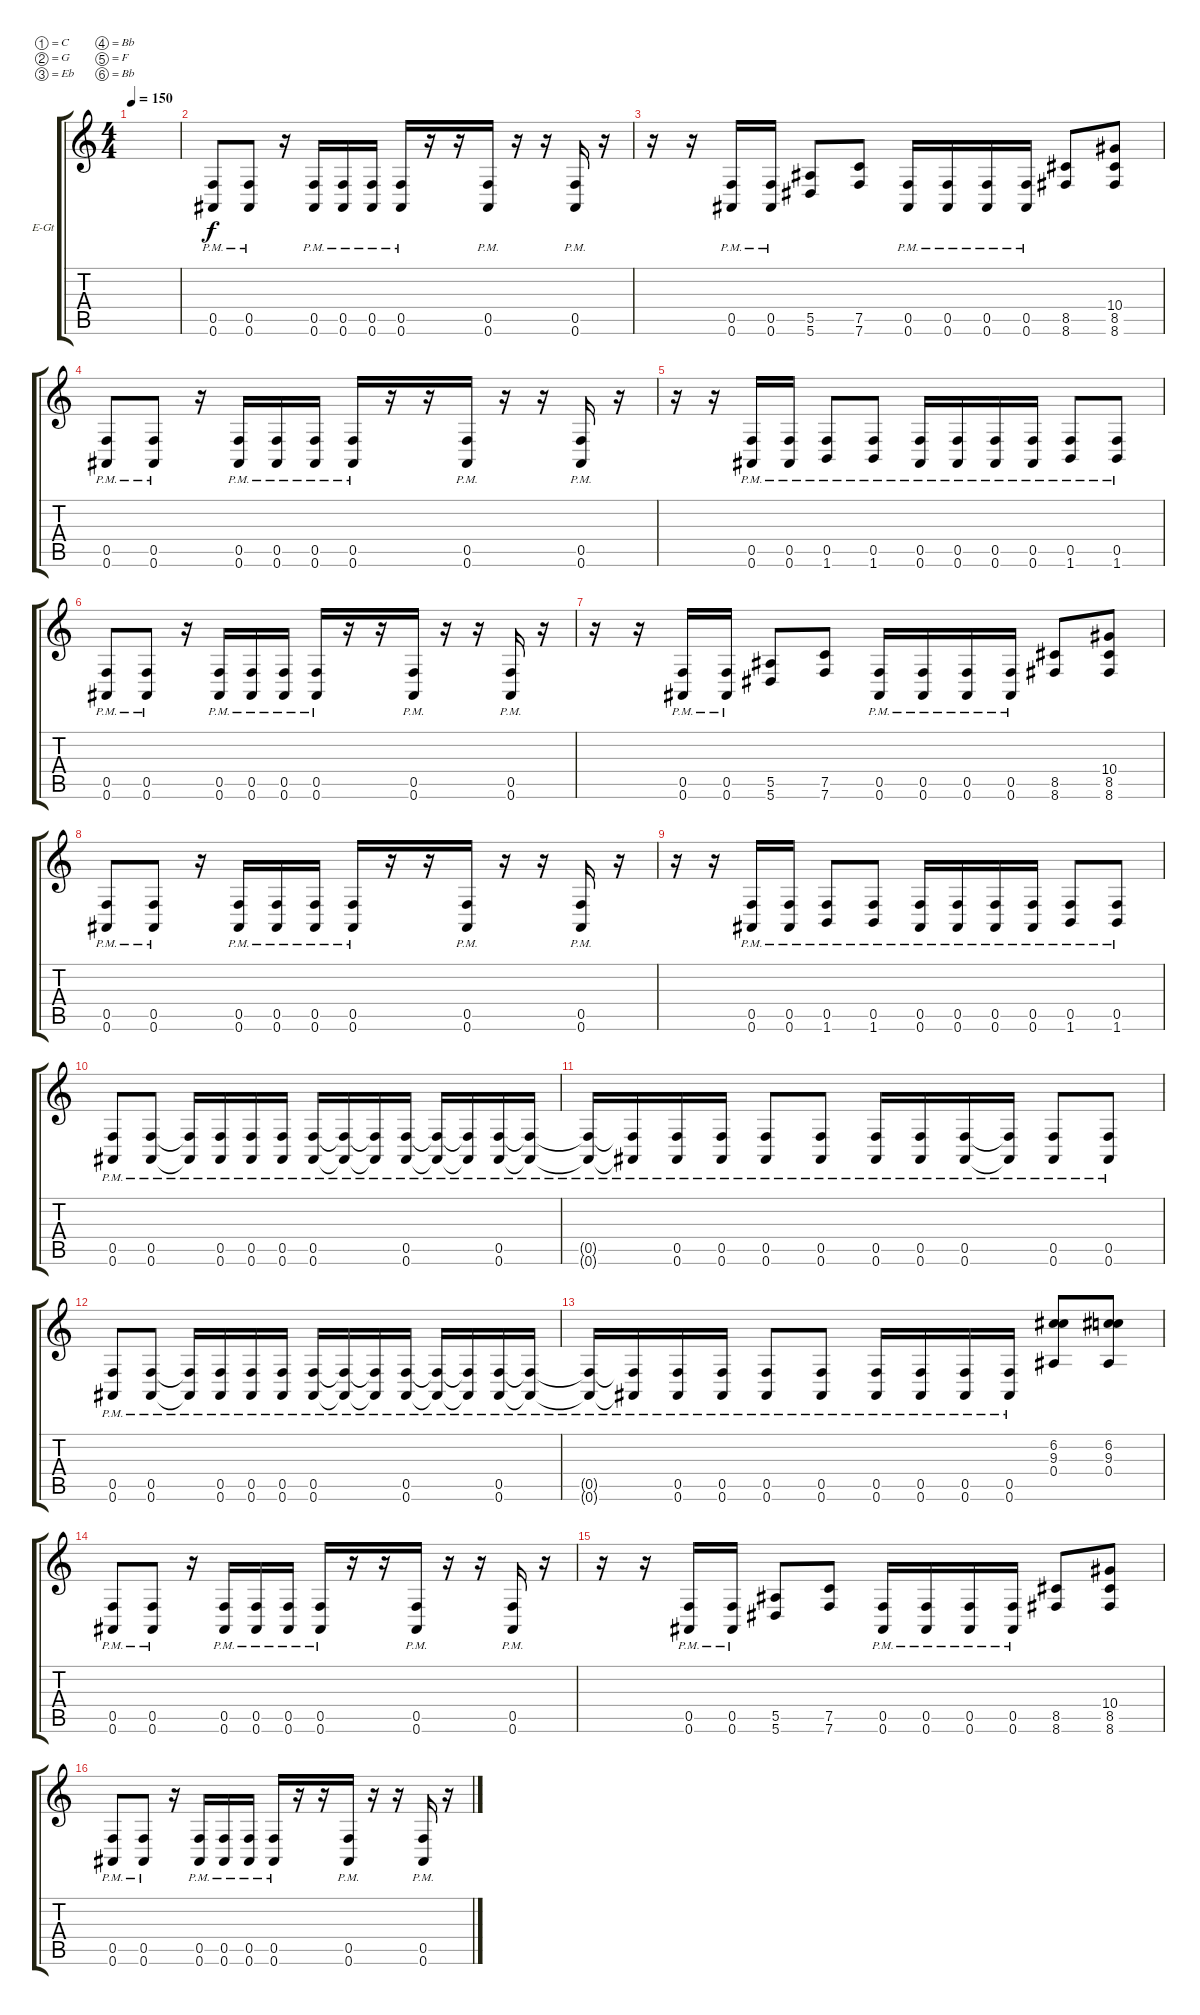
\bracketExtendMode groupsimilarinstruments
\firstSystemTrackNameOrientation horizontal
\otherSystemsTrackNameOrientation horizontal
\track ("GTR 1" "E-Gt") {instrument distortionguitar}
\staff {score tabs}
\tuning (C4 G3 Eb3 Bb2 F2 Bb1)
\ts (4 4)
\tempo 150
\clef g2
\ks c
|
(0.6{pm} 0.5{pm}).8 (0.6{pm} 0.5{pm}).8 r.16 (0.5{pm} 0.6{pm}).16 (0.5{pm} 0.6{pm}).16 (0.5{pm} 0.6{pm}).16 (0.6{pm} 0.5{pm}).16 r.16 r.16 (0.6{pm} 0.5{pm}).16 r.16 r.16 (0.6{pm} 0.5{pm}).16 r.16 |
r.16 r.16 (0.6{pm} 0.5{pm}).16 (0.5{pm} 0.6{pm}).16 (5.5 5.6).8 (7.5 7.6).8 (0.5{pm} 0.6{pm}).16 (0.5{pm} 0.6{pm}).16 (0.5{pm} 0.6{pm}).16 (0.5{pm} 0.6{pm}).16 (8.5 8.6).8 (8.5 10.4 8.6).8 |
(0.6{pm} 0.5{pm}).8 (0.6{pm} 0.5{pm}).8 r.16 (0.5{pm} 0.6{pm}).16 (0.5{pm} 0.6{pm}).16 (0.5{pm} 0.6{pm}).16 (0.6{pm} 0.5{pm}).16 r.16 r.16 (0.6{pm} 0.5{pm}).16 r.16 r.16 (0.6{pm} 0.5{pm}).16 r.16 |
r.16 r.16 (0.5{pm} 0.6{pm}).16 (0.5{pm} 0.6{pm}).16 (0.5{pm} 1.6{pm}).8 (0.5{pm} 1.6{pm}).8 (0.5{pm} 0.6{pm}).16 (0.5{pm} 0.6{pm}).16 (0.5{pm} 0.6{pm}).16 (0.5{pm} 0.6{pm}).16 (0.5{pm} 1.6{pm}).8 (0.5{pm} 1.6{pm}).8 |
(0.6{pm} 0.5{pm}).8 (0.6{pm} 0.5{pm}).8 r.16 (0.5{pm} 0.6{pm}).16 (0.5{pm} 0.6{pm}).16 (0.5{pm} 0.6{pm}).16 (0.6{pm} 0.5{pm}).16 r.16 r.16 (0.6{pm} 0.5{pm}).16 r.16 r.16 (0.6{pm} 0.5{pm}).16 r.16 |
r.16 r.16 (0.6{pm} 0.5{pm}).16 (0.5{pm} 0.6{pm}).16 (5.5 5.6).8 (7.5 7.6).8 (0.5{pm} 0.6{pm}).16 (0.5{pm} 0.6{pm}).16 (0.5{pm} 0.6{pm}).16 (0.5{pm} 0.6{pm}).16 (8.5 8.6).8 (8.5 10.4 8.6).8 |
(0.6{pm} 0.5{pm}).8 (0.6{pm} 0.5{pm}).8 r.16 (0.5{pm} 0.6{pm}).16 (0.5{pm} 0.6{pm}).16 (0.5{pm} 0.6{pm}).16 (0.6{pm} 0.5{pm}).16 r.16 r.16 (0.6{pm} 0.5{pm}).16 r.16 r.16 (0.6{pm} 0.5{pm}).16 r.16 |
r.16 r.16 (0.5{pm} 0.6{pm}).16 (0.5{pm} 0.6{pm}).16 (0.5{pm} 1.6{pm}).8 (0.5{pm} 1.6{pm}).8 (0.5{pm} 0.6{pm}).16 (0.5{pm} 0.6{pm}).16 (0.5{pm} 0.6{pm}).16 (0.5{pm} 0.6{pm}).16 (0.5{pm} 1.6{pm}).8 (0.5{pm} 1.6{pm}).8 |
(0.5{pm} 0.6{pm}).8 (0.5{pm} 0.6{pm}).8 (0.5{pm t} 0.6{pm t}).16 (0.5{pm} 0.6{pm}).16 (0.5{pm} 0.6{pm}).16 (0.5{pm} 0.6{pm}).16 (0.5{pm} 0.6{pm}).16 (0.6{pm t} 0.5{pm t}).16 (0.6{pm t} 0.5{pm t}).16 (0.5{pm} 0.6{pm}).16 (0.5{pm t} 0.6{pm t}).16 (0.5{pm t} 0.6{pm t}).16 (0.5{pm} 0.6{pm}).16 (0.6{pm t} 0.5{pm t}).16 |
(0.6{pm t} 0.5{pm t}).16 (0.5{pm t} 0.6{pm t}).16 (0.5{pm} 0.6{pm}).16 (0.5{pm} 0.6{pm}).16 (0.5{pm} 0.6{pm}).8 (0.5{pm} 0.6{pm}).8 (0.5{pm} 0.6{pm}).16 (0.6{pm} 0.5{pm}).16 (0.5{pm} 0.6{pm}).16 (0.6{pm t} 0.5{pm t}).16 (0.5{pm} 0.6{pm}).8 (0.5{pm} 0.6{pm}).8 |
(0.5{pm} 0.6{pm}).8 (0.5{pm} 0.6{pm}).8 (0.5{pm t} 0.6{pm t}).16 (0.5{pm} 0.6{pm}).16 (0.5{pm} 0.6{pm}).16 (0.5{pm} 0.6{pm}).16 (0.5{pm} 0.6{pm}).16 (0.6{pm t} 0.5{pm t}).16 (0.6{pm t} 0.5{pm t}).16 (0.5{pm} 0.6{pm}).16 (0.5{pm t} 0.6{pm t}).16 (0.5{pm t} 0.6{pm t}).16 (0.5{pm} 0.6{pm}).16 (0.6{pm t} 0.5{pm t}).16 |
(0.6{pm t} 0.5{pm t}).16 (0.5{pm t} 0.6{pm t}).16 (0.5{pm} 0.6{pm}).16 (0.5{pm} 0.6{pm}).16 (0.5{pm} 0.6{pm}).8 (0.5{pm} 0.6{pm}).8 (0.5{pm} 0.6{pm}).16 (0.6{pm} 0.5{pm}).16 (0.5{pm} 0.6{pm}).16 (0.5{pm} 0.6{pm}).16 (0.4 9.3 6.2).8 (0.4 9.3 6.2).8 |
(0.6{pm} 0.5{pm}).8 (0.6{pm} 0.5{pm}).8 r.16 (0.5{pm} 0.6{pm}).16 (0.5{pm} 0.6{pm}).16 (0.5{pm} 0.6{pm}).16 (0.6{pm} 0.5{pm}).16 r.16 r.16 (0.6{pm} 0.5{pm}).16 r.16 r.16 (0.6{pm} 0.5{pm}).16 r.16 |
r.16 r.16 (0.6{pm} 0.5{pm}).16 (0.5{pm} 0.6{pm}).16 (5.5 5.6).8 (7.5 7.6).8 (0.5{pm} 0.6{pm}).16 (0.5{pm} 0.6{pm}).16 (0.5{pm} 0.6{pm}).16 (0.5{pm} 0.6{pm}).16 (8.5 8.6).8 (8.5 10.4 8.6).8 |
(0.6{pm} 0.5{pm}).8 (0.6{pm} 0.5{pm}).8 r.16 (0.5{pm} 0.6{pm}).16 (0.5{pm} 0.6{pm}).16 (0.5{pm} 0.6{pm}).16 (0.6{pm} 0.5{pm}).16 r.16 r.16 (0.6{pm} 0.5{pm}).16 r.16 r.16 (0.6{pm} 0.5{pm}).16 r.16
